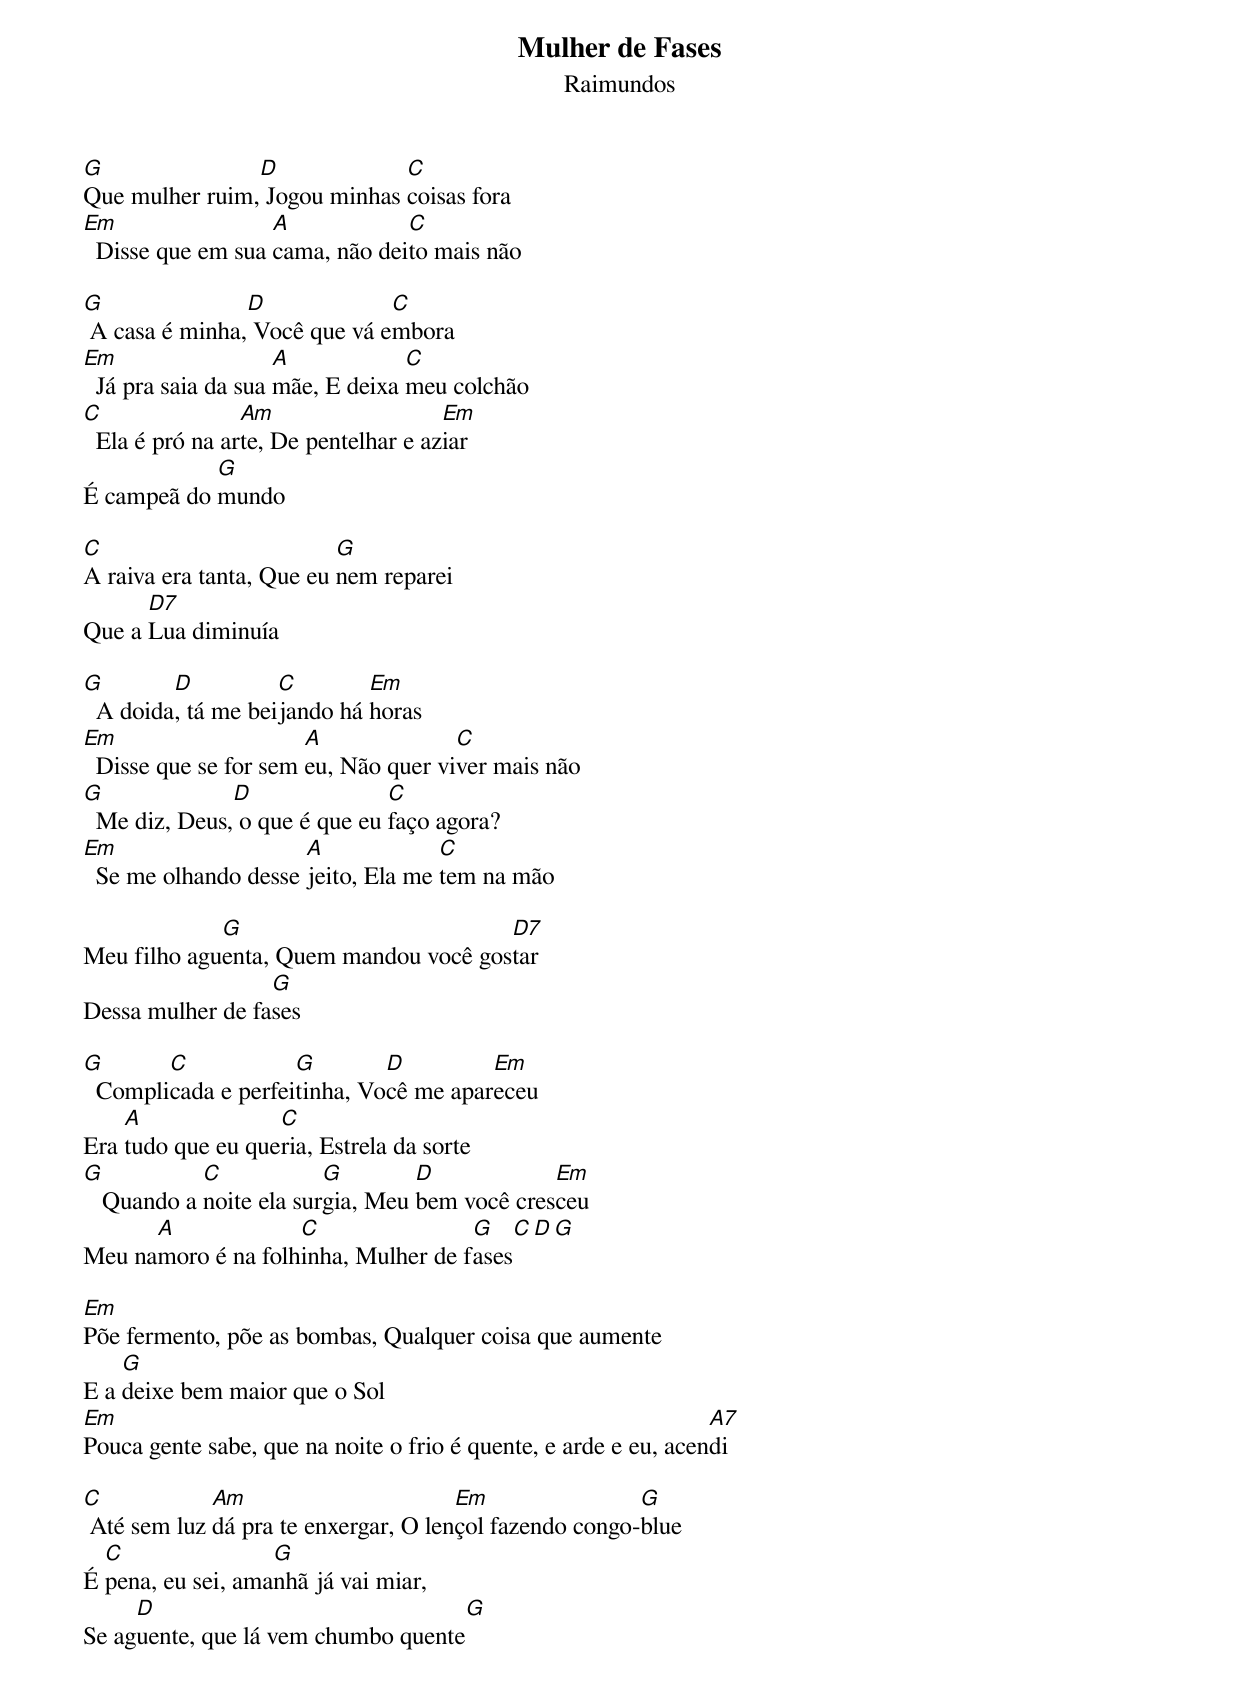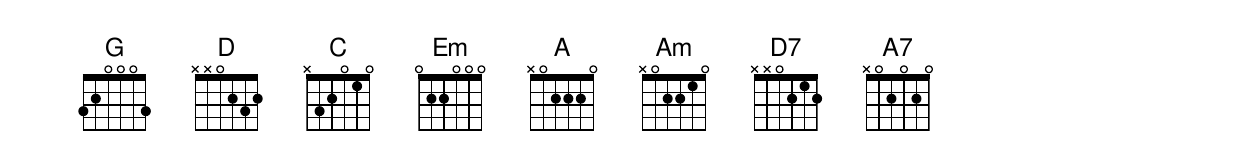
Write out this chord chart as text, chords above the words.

Mulher de Fases
Raimundos

G               D             C
Que mulher ruim, Jogou minhas coisas fora
Em                 A            C
  Disse que em sua cama, não deito mais não

G               D             C
 A casa é minha, Você que vá embora
Em                   A            C
  Já pra saia da sua mãe, E deixa meu colchão
C                Am                   Em
  Ela é pró na arte, De pentelhar e aziar
            G
É campeã do mundo

C                         G
A raiva era tanta, Que eu nem reparei
      D7
Que a Lua diminuía

G        D          C        Em
  A doida, tá me beijando há horas
Em                     A              C
  Disse que se for sem eu, Não quer viver mais não
G              D               C
  Me diz, Deus, o que é que eu faço agora?
Em                    A             C
  Se me olhando desse jeito, Ela me tem na mão

             G                         D7
Meu filho aguenta, Quem mandou você gostar
                  G
Dessa mulher de fases

G       C            G        D         Em
  Complicada e perfeitinha, Você me apareceu
    A              C
Era tudo que eu queria, Estrela da sorte
G           C            G        D            Em
   Quando a noite ela surgia, Meu bem você cresceu
      A             C                G   C  D  G
Meu namoro é na folhinha, Mulher de fases

Em
Põe fermento, põe as bombas, Qualquer coisa que aumente
    G
E a deixe bem maior que o Sol
Em                                                               A7
Pouca gente sabe, que na noite o frio é quente, e arde e eu, acendi

C            Am                       Em                G
 Até sem luz dá pra te enxergar, O lençol fazendo congo-blue
  C                G
É pena, eu sei, amanhã já vai miar,
     D                              G
Se aguente, que lá vem chumbo quente
